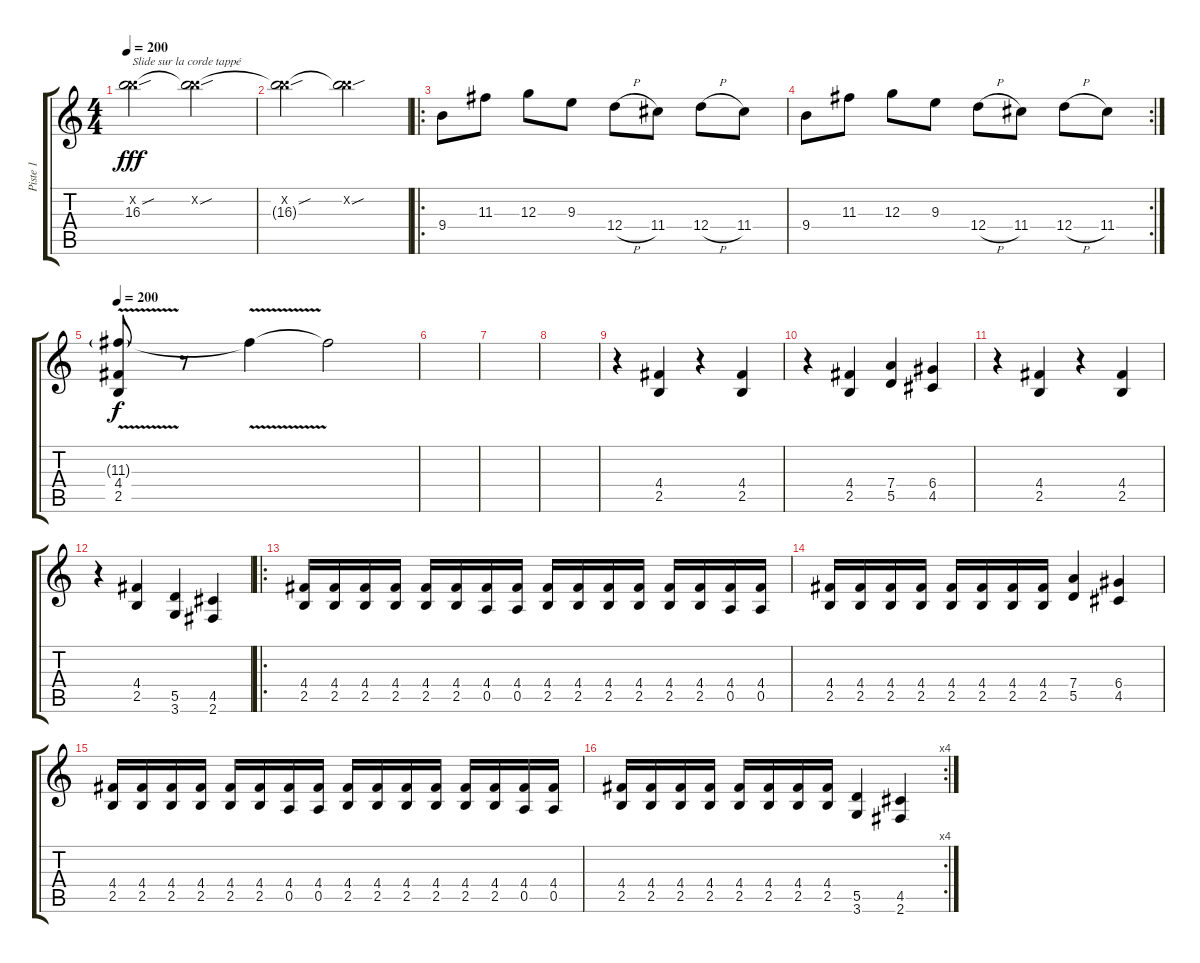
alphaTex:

\track ("Piste 1" "Piste 1") {instrument overdrivenguitar}
\staff {score tabs}
\tuning (E4 B3 G3 D3 A2 E2) {hide}
\ts (4 4)
\tempo 200
\clef g2
\ks c
(12.2{sou x} 16.3{t}).2{txt "Slide sur la corde tappé" dy fff} (12.2{sou x} 16.3{t}).2 |
(12.2{sou x} 16.3{t}).2 (12.2{sou x} 16.3{t}).2 |
\ro
9.4.8 11.3.8 12.3.8 9.3.8 12.4{h}.8 11.4.8 12.4{h}.8 11.4.8 |
\rc 2
9.4.8 11.3.8 12.3.8 9.3.8 12.4{h}.8 11.4.8 12.4{h}.8 11.4.8 |
\tempo 200
(11.3{v g} 4.4 2.5).8{dy f instrument overdrivenguitar} r.8 11.3{t}.4 11.3{t}.2 |
|
|
|
r.4 (4.4 2.5).4 r.4 (4.4 2.5).4 |
r.4 (4.4 2.5).4 (7.4 5.5).4 (6.4 4.5).4 |
r.4 (4.4 2.5).4 r.4 (4.4 2.5).4 |
r.4 (4.4 2.5).4 (5.5 3.6).4 (4.5 2.6).4 |
\ro
(4.4 2.5).16 (4.4 2.5).16 (4.4 2.5).16 (4.4 2.5).16 (4.4 2.5).16 (4.4 2.5).16 (4.4 0.5).16 (4.4 0.5).16 (4.4 2.5).16 (4.4 2.5).16 (4.4 2.5).16 (4.4 2.5).16 (4.4 2.5).16 (4.4 2.5).16 (4.4 0.5).16 (4.4 0.5).16 |
(4.4 2.5).16 (4.4 2.5).16 (4.4 2.5).16 (4.4 2.5).16 (4.4 2.5).16 (4.4 2.5).16 (4.4 2.5).16 (4.4 2.5).16 (7.4 5.5).4 (6.4 4.5).4 |
(4.4 2.5).16 (4.4 2.5).16 (4.4 2.5).16 (4.4 2.5).16 (4.4 2.5).16 (4.4 2.5).16 (4.4 0.5).16 (4.4 0.5).16 (4.4 2.5).16 (4.4 2.5).16 (4.4 2.5).16 (4.4 2.5).16 (4.4 2.5).16 (4.4 2.5).16 (4.4 0.5).16 (4.4 0.5).16 |
\rc 4
(4.4 2.5).16 (4.4 2.5).16 (4.4 2.5).16 (4.4 2.5).16 (4.4 2.5).16 (4.4 2.5).16 (4.4 2.5).16 (4.4 2.5).16 (5.5 3.6).4 (4.5 2.6).4
